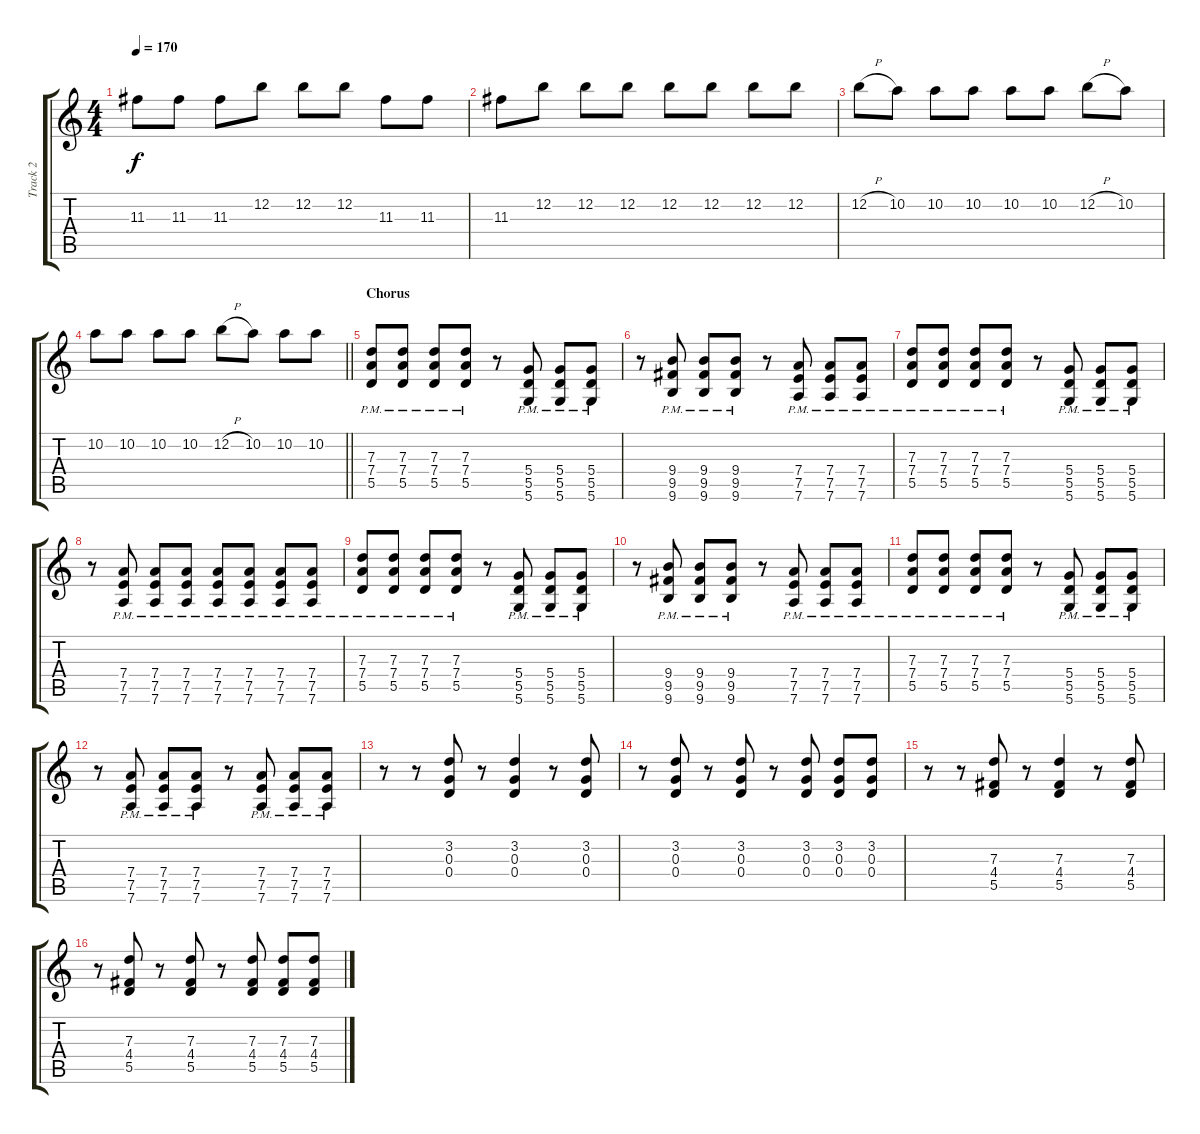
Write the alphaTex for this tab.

\track ("Track 2" "Track 2") {instrument overdrivenguitar}
\staff {score tabs}
\tuning (E4 B3 G3 D3 A2 D2) {hide}
\ts (4 4)
\tempo 170
\clef g2
\ks c
11.3.8{dy f} 11.3.8 11.3.8 12.2.8 12.2.8 12.2.8 11.3.8 11.3.8 |
11.3.8 12.2.8 12.2.8 12.2.8 12.2.8 12.2.8 12.2.8 12.2.8 |
12.2{h}.8 10.2.8 10.2.8 10.2.8 10.2.8 10.2.8 12.2{h}.8 10.2.8 |
\barLineRight lightlight
10.2.8 10.2.8 10.2.8 10.2.8 12.2{h}.8 10.2.8 10.2.8 10.2.8 |
\section ("" "Chorus")
(7.3{pm} 7.4 5.5{pm}).8 (7.3{pm} 7.4{pm} 5.5{pm}).8 (7.3{pm} 7.4{pm} 5.5{pm}).8 (7.3{pm} 7.4{pm} 5.5{pm}).8 r.8 (5.4{pm} 5.5{pm} 5.6{pm}).8 (5.4{pm} 5.5{pm} 5.6{pm}).8 (5.4{pm} 5.5{pm} 5.6{pm}).8 |
r.8 (9.4{pm} 9.5{pm} 9.6{pm}).8 (9.4{pm} 9.5{pm} 9.6{pm}).8 (9.4{pm} 9.5{pm} 9.6{pm}).8 r.8 (7.4{pm} 7.5{pm} 7.6{pm}).8 (7.4{pm} 7.5{pm} 7.6{pm}).8 (7.4{pm} 7.5{pm} 7.6{pm}).8 |
(7.3{pm} 7.4{pm} 5.5{pm}).8 (7.3{pm} 7.4{pm} 5.5{pm}).8 (7.3{pm} 7.4{pm} 5.5{pm}).8 (7.3{pm} 7.4{pm} 5.5{pm}).8 r.8 (5.4{pm} 5.5{pm} 5.6{pm}).8 (5.4{pm} 5.5{pm} 5.6{pm}).8 (5.4{pm} 5.5{pm} 5.6{pm}).8 |
r.8 (7.4{pm} 7.5{pm} 7.6{pm}).8 (7.4{pm} 7.5{pm} 7.6{pm}).8 (7.4{pm} 7.5{pm} 7.6{pm}).8 (7.4{pm} 7.5{pm} 7.6{pm}).8 (7.4{pm} 7.5{pm} 7.6{pm}).8 (7.4{pm} 7.5{pm} 7.6{pm}).8 (7.4{pm} 7.5{pm} 7.6{pm}).8 |
(7.3{pm} 7.4 5.5{pm}).8 (7.3{pm} 7.4{pm} 5.5{pm}).8 (7.3{pm} 7.4{pm} 5.5{pm}).8 (7.3{pm} 7.4{pm} 5.5{pm}).8 r.8 (5.4{pm} 5.5{pm} 5.6{pm}).8 (5.4{pm} 5.5{pm} 5.6{pm}).8 (5.4{pm} 5.5{pm} 5.6{pm}).8 |
r.8 (9.4{pm} 9.5{pm} 9.6{pm}).8 (9.4{pm} 9.5{pm} 9.6{pm}).8 (9.4{pm} 9.5{pm} 9.6{pm}).8 r.8 (7.4{pm} 7.5{pm} 7.6{pm}).8 (7.4{pm} 7.5{pm} 7.6{pm}).8 (7.4{pm} 7.5{pm} 7.6{pm}).8 |
(7.3{pm} 7.4{pm} 5.5{pm}).8 (7.3{pm} 7.4{pm} 5.5{pm}).8 (7.3{pm} 7.4{pm} 5.5{pm}).8 (7.3{pm} 7.4{pm} 5.5{pm}).8 r.8 (5.4{pm} 5.5{pm} 5.6{pm}).8 (5.4{pm} 5.5{pm} 5.6{pm}).8 (5.4{pm} 5.5{pm} 5.6{pm}).8 |
r.8 (7.4{pm} 7.5{pm} 7.6{pm}).8 (7.4{pm} 7.5{pm} 7.6{pm}).8 (7.4{pm} 7.5{pm} 7.6{pm}).8 r.8 (7.4{pm} 7.5{pm} 7.6{pm}).8 (7.4{pm} 7.5{pm} 7.6{pm}).8 (7.4{pm} 7.5{pm} 7.6{pm}).8 |
r.8 r.8 (3.2 0.3 0.4).8{volume 10} r.8 (3.2 0.3 0.4).4 r.8 (3.2 0.3 0.4).8 |
r.8 (3.2 0.3 0.4).8 r.8 (3.2 0.3 0.4).8 r.8 (3.2 0.3 0.4).8 (3.2 0.3 0.4).8 (3.2 0.3 0.4).8 |
r.8 r.8 (7.3 4.4 5.5).8 r.8 (7.3 4.4 5.5).4 r.8 (7.3 4.4 5.5).8 |
r.8 (7.3 4.4 5.5).8 r.8 (7.3 4.4 5.5).8 r.8 (7.3 4.4 5.5).8 (7.3 4.4 5.5).8 (7.3 4.4 5.5).8
